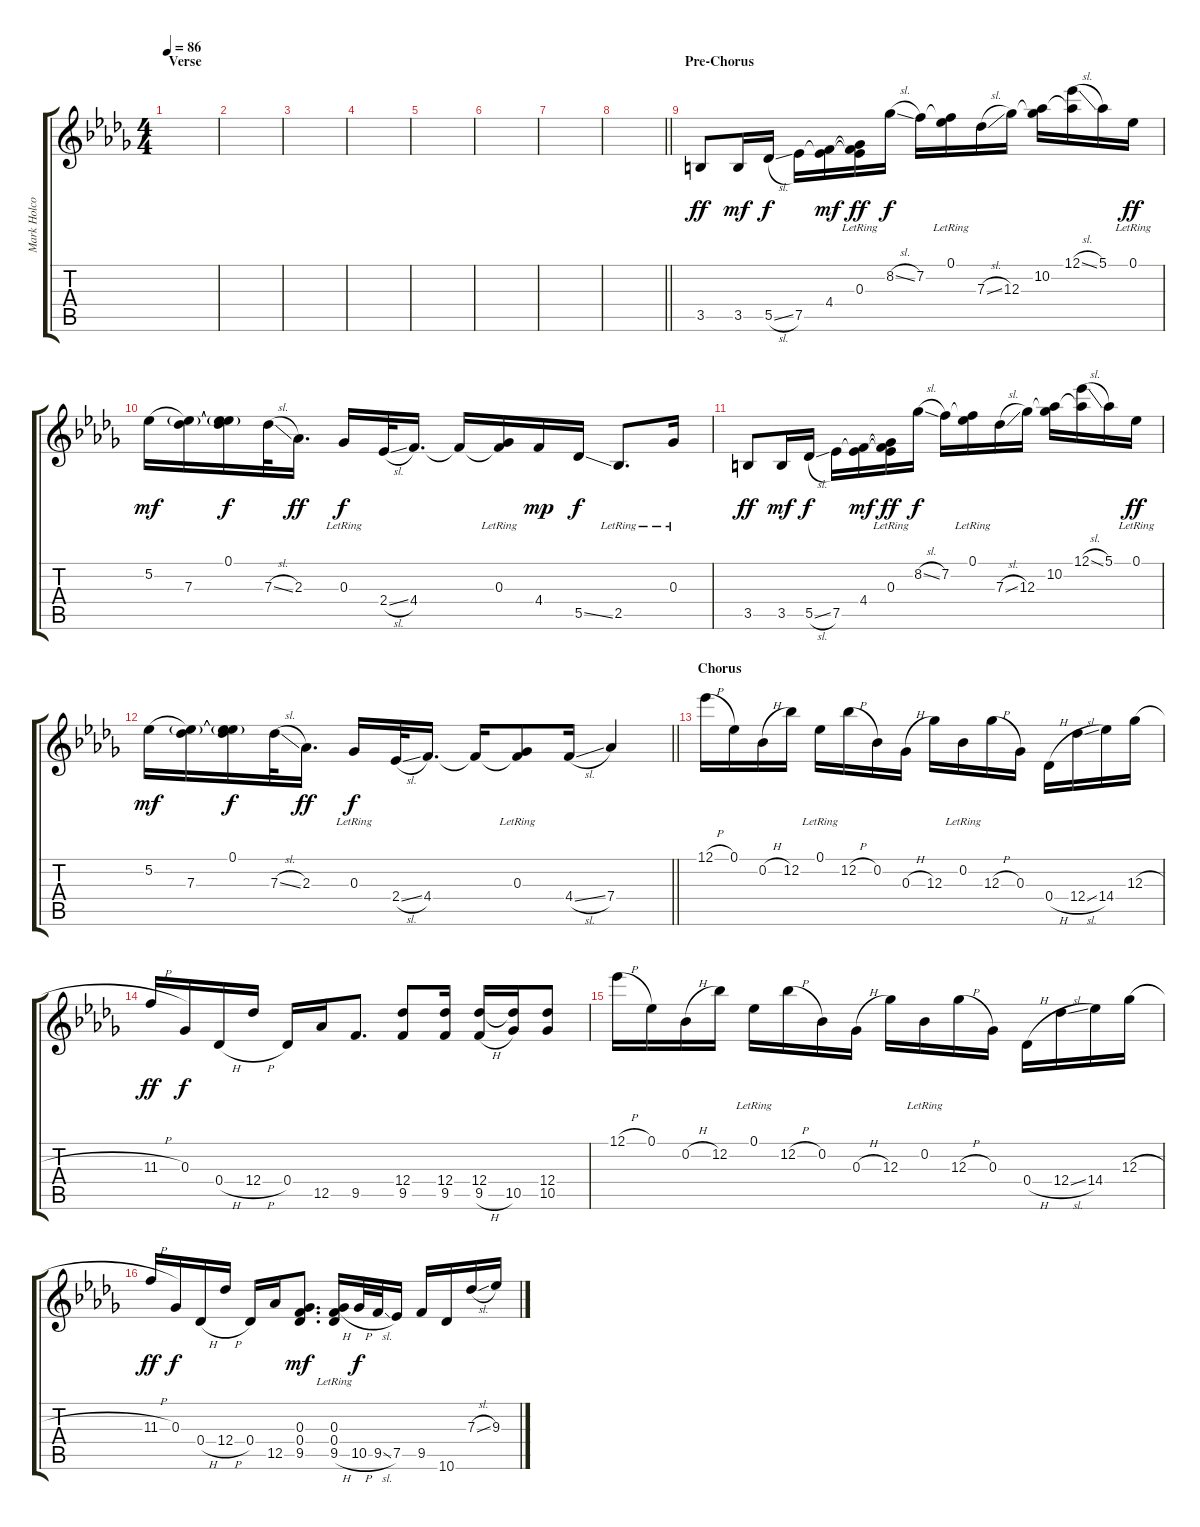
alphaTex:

\track ("Mark Holcomb - Acoustic Guitar" "Mark Holco") {instrument acousticguitarsteel}
\staff {score tabs}
\tuning (Eb4 Bb3 Gb3 Db3 Ab2 Eb2) {hide}
\ts (4 4)
\section ("" "Verse")
\tempo 86
\clef g2
\ks bbminor
|
|
|
|
|
|
|
\barLineRight lightlight
|
\section ("" "Pre-Chorus")
3.5.8{dy ff volume 11 balance 8} 3.5.16{dy mf} 5.5{sl}.16{dy f} 7.5.16 (4.4 7.5{t}).16{dy mf} (0.3{lr} 4.4{t} 7.5{t}).16{dy ff} 8.2{sl}.16{dy f} 7.2.16 (0.1{lr} 7.2{t}).16 7.3{sl}.16 12.3.16 (10.2 12.3{t}).16 (12.1{sl} 10.2{t}).16 5.1.16 0.1{lr}.16{dy ff} |
5.2{be (hold 0 0 60 0)}.16{dy mf} (5.2{t} 7.3).16 (0.1 5.2{t} 7.3{t}).16{dy f} 7.3{sl}.32 2.3.16{d dy ff} 0.3{lr}.16{dy f} 2.4{sl}.32 4.4.16{d} 4.4{t}.16 (0.3{lr} 4.4{t}).16 4.4.16{dy mp} 5.5{ss}.16{dy f} 2.5{lr}.8{d} 0.3{lr}.16 |
3.5.8{dy ff} 3.5.16{dy mf} 5.5{sl}.16{dy f} 7.5.16 (4.4 7.5{t}).16{dy mf} (0.3{lr} 4.4{t} 7.5{t}).16{dy ff} 8.2{sl}.16{dy f} 7.2.16 (0.1{lr} 7.2{t}).16 7.3{sl}.16 12.3.16 (10.2 12.3{t}).16 (12.1{sl} 10.2{t}).16 5.1.16 0.1{lr}.16{dy ff} |
\barLineRight lightlight
5.2{be (hold 0 0 60 0)}.16{dy mf} (5.2{t} 7.3).16 (0.1 5.2{t} 7.3{t}).16{dy f} 7.3{sl}.32 2.3.16{d dy ff} 0.3{lr}.16{dy f} 2.4{sl}.32 4.4.16{d} 4.4{t}.16 (0.3{lr} 4.4{t}).8 4.4{sl}.16 7.4.4 |
\section ("" "Chorus")
12.1{h}.16{volume 15} 0.1.16 0.2{h}.16 12.2.16 0.1{lr}.16 12.2{h}.16 0.2.16 0.3{h}.16 12.3.16 0.2{lr}.16 12.3{h}.16 0.3.16 0.4{h}.16 12.4{sl}.16 14.4.16 12.3{h}.16 |
11.3{h}.16{dy ff} 0.3.16{dy f} 0.4{h}.16 12.4{h}.16 0.4.16 12.5.16 9.5.8{d} (12.4 9.5).8 (12.4 9.5).16 (12.4 9.5{h}).16 (12.4{t} 10.5).16 (12.4 10.5).8 |
12.1{h}.16 0.1.16 0.2{h}.16 12.2.16 0.1{lr}.16 12.2{h}.16 0.2.16 0.3{h}.16 12.3.16 0.2{lr}.16 12.3{h}.16 0.3.16 0.4{h}.16 12.4{sl}.16 14.4.16 12.3{h}.16 |
11.3{h}.16{dy ff} 0.3.16{dy f} 0.4{h}.16 12.4{h}.16 0.4.16 12.5.16 (0.3 0.4 9.5).8{d dy mf} (0.3{lr} 0.4{lr} 9.5{h}).16 10.5{h}.32{dy f} 9.5{sl}.32 7.5.16 9.5.16 10.6.16 7.3{sl}.16 9.3.16
